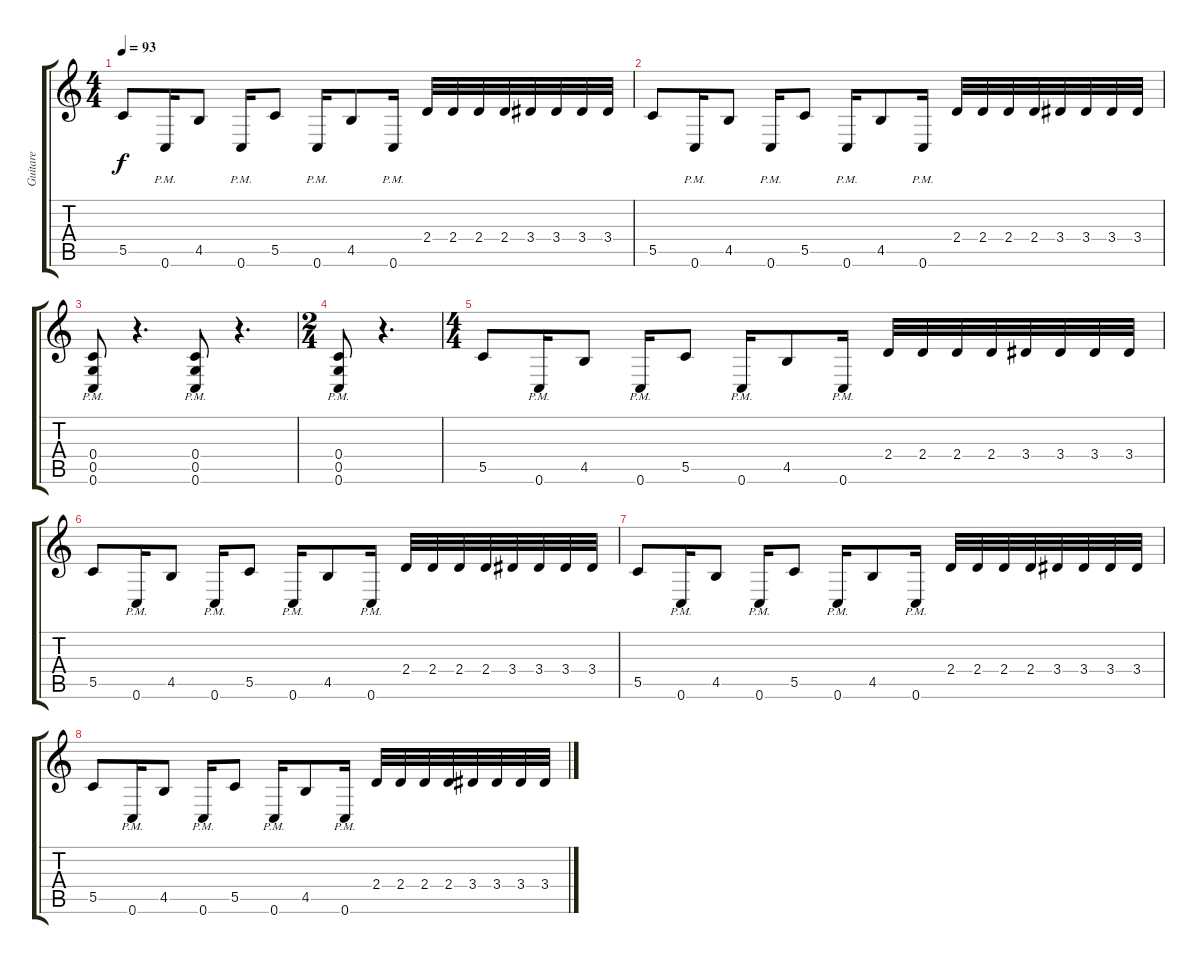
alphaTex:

\track ("Guitare" "Guitare") {instrument distortionguitar}
\staff {score tabs}
\tuning (D4 A3 F3 C3 G2 C2) {hide}
\ts (4 4)
\tempo 93
\clef g2
\ks c
5.5.8{dy f} 0.6{pm}.16 4.5.8 0.6{pm}.16 5.5.8 0.6{pm}.16 4.5.8 0.6{pm}.16 2.4.32 2.4.32 2.4.32 2.4.32 3.4.32 3.4.32 3.4.32 3.4.32 |
5.5.8 0.6{pm}.16 4.5.8 0.6{pm}.16 5.5.8 0.6{pm}.16 4.5.8 0.6{pm}.16 2.4.32 2.4.32 2.4.32 2.4.32 3.4.32 3.4.32 3.4.32 3.4.32 |
\section ("" "")
(0.4{pm} 0.5{pm} 0.6{pm}).8 r.4{d} (0.4{pm} 0.5{pm} 0.6{pm}).8 r.4{d} |
\ts (2 4)
(0.4{pm} 0.5{pm} 0.6{pm}).8 r.4{d} |
\ts (4 4)
\section ("" "")
5.5.8 0.6{pm}.16 4.5.8 0.6{pm}.16 5.5.8 0.6{pm}.16 4.5.8 0.6{pm}.16 2.4.32 2.4.32 2.4.32 2.4.32 3.4.32 3.4.32 3.4.32 3.4.32 |
5.5.8 0.6{pm}.16 4.5.8 0.6{pm}.16 5.5.8 0.6{pm}.16 4.5.8 0.6{pm}.16 2.4.32 2.4.32 2.4.32 2.4.32 3.4.32 3.4.32 3.4.32 3.4.32 |
5.5.8 0.6{pm}.16 4.5.8 0.6{pm}.16 5.5.8 0.6{pm}.16 4.5.8 0.6{pm}.16 2.4.32 2.4.32 2.4.32 2.4.32 3.4.32 3.4.32 3.4.32 3.4.32 |
5.5.8 0.6{pm}.16 4.5.8 0.6{pm}.16 5.5.8 0.6{pm}.16 4.5.8 0.6{pm}.16 2.4.32 2.4.32 2.4.32 2.4.32 3.4.32 3.4.32 3.4.32 3.4.32
